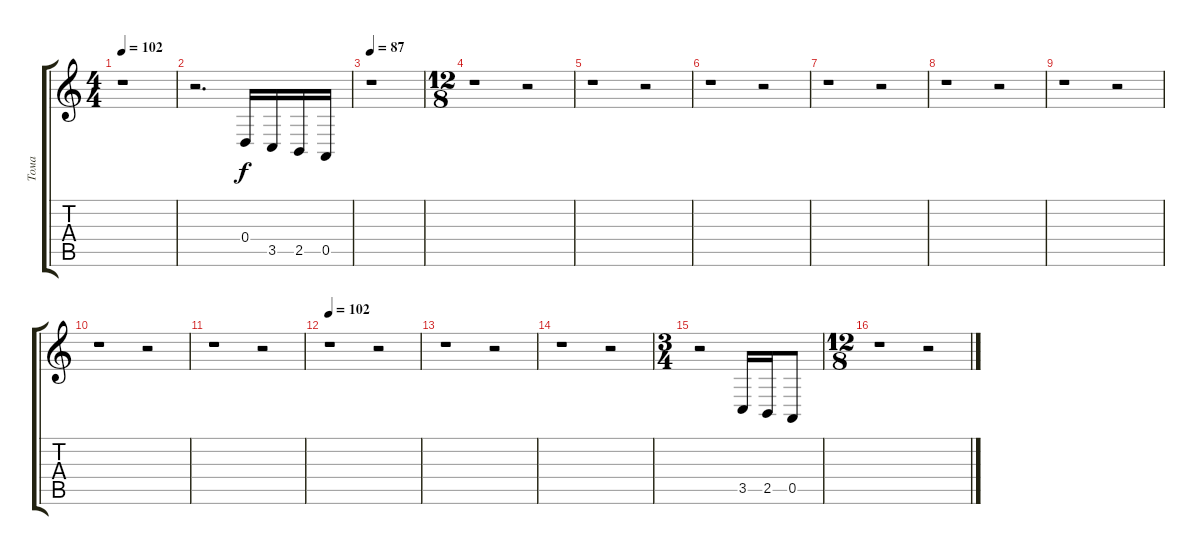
\track ("Тома" "Тома") {instrument acousticgrandpiano}
\staff {score tabs}
\tuning (E4 B3 G3 D3 A2 E2) {hide}
\ts (4 4)
\tempo 102
\clef g2
\ks c
r.1{dy f} |
r.2{d} 0.4.16 3.5.16 2.5.16 0.5.16 |
\tempo 87
r.1 |
\ts (12 8)
r.1 r.2 |
r.1 r.2 |
r.1 r.2 |
r.1 r.2 |
r.1 r.2 |
r.1 r.2 |
r.1 r.2 |
r.1 r.2 |
\tempo 102
r.1 r.2 |
r.1 r.2 |
r.1 r.2 |
\ts (3 4)
r.2 3.5.16 2.5.16 0.5.8 |
\ts (12 8)
r.1 r.2
